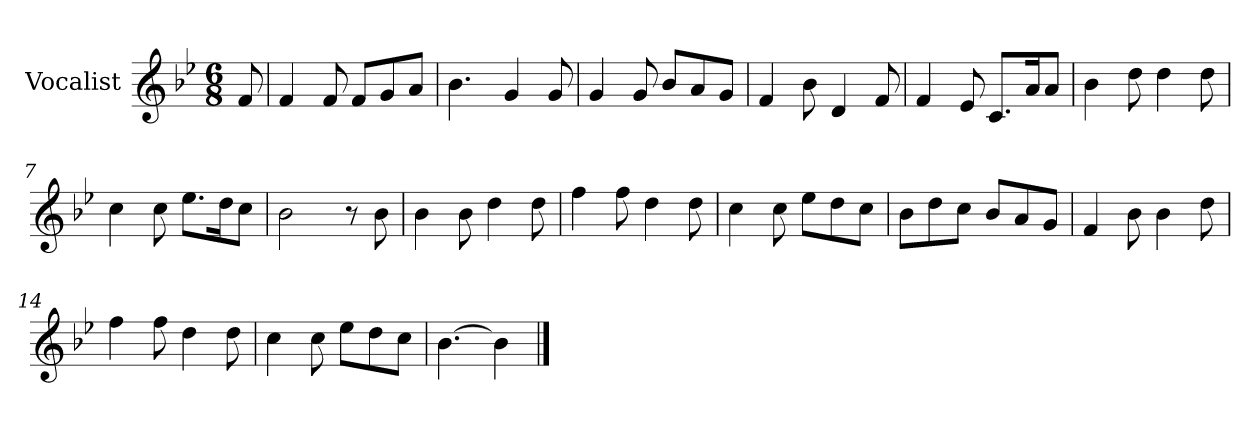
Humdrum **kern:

**kern
*part1
*staff1
*I"Vocalist
*k[b-e-]
*B-:
*M6/8
=
8f
=1
4f
8f
8fL
8g
8aJ
=2
4.b-
4g
8g
=3
4g
8g
8b-L
8a
8gJ
=4
4f
8b-
4d
8f
=5
4f
8e-
8.cL
16aK
8aJ
=6
4b-
8dd
4dd
8dd
=7
4cc
8cc
8.ee-L
16ddK
8ccJ
=8
2b-
8r
8b-
=9
4b-
8b-
4dd
8dd
=10
4ff
8ff
4dd
8dd
=11
4cc
8cc
8ee-L
8dd
8ccJ
=12
8b-L
8dd
8ccJ
8b-L
8a
8gJ
=13
4f
8b-
4b-
8dd
=14
4ff
8ff
4dd
8dd
=15
4cc
8cc
8ee-L
8dd
8ccJ
=16
[4.b-
4b-]
==
*-
